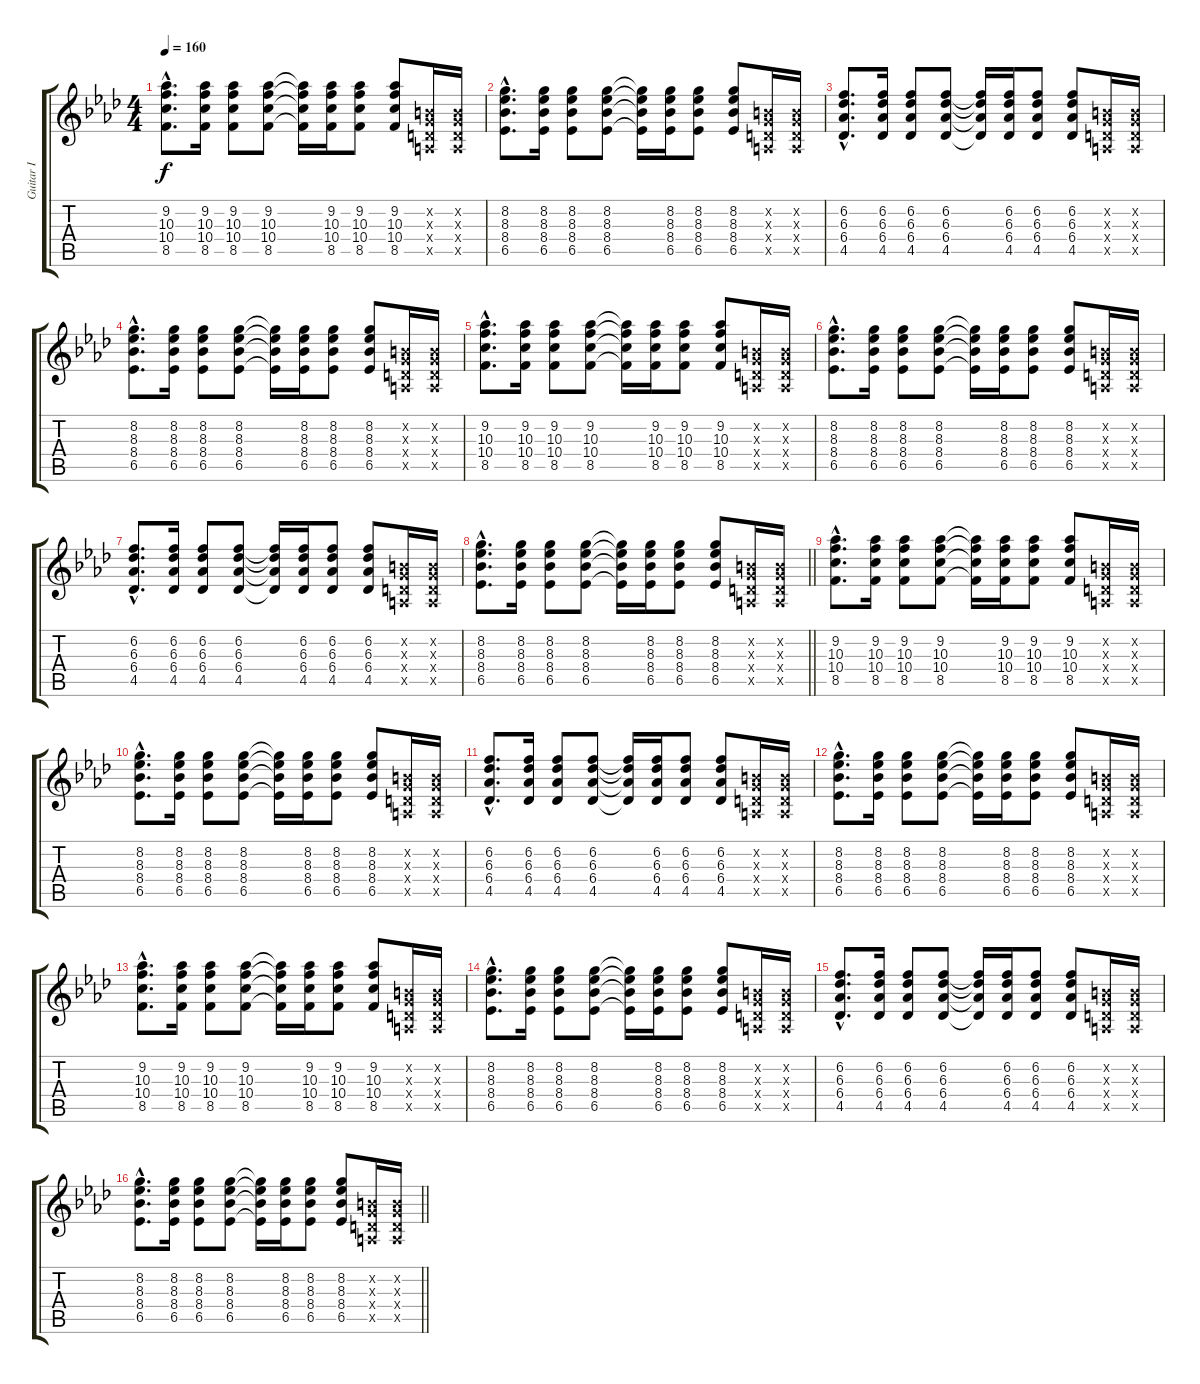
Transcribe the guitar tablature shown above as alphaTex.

\track ("Guitar I" "Guitar I") {instrument overdrivenguitar}
\staff {score tabs}
\tuning (E4 B3 G3 D3 A2 E2) {hide}
\ts (4 4)
\tempo 160
\clef g2
\ks ab
(9.2{hac} 10.3{hac} 10.4{hac} 8.5{hac}).8{d dy f} (9.2 10.3 10.4 8.5).16 (9.2 10.3 10.4 8.5).8 (9.2 10.3 10.4 8.5).8 (9.2{t} 10.3{t} 10.4{t} 8.5{t}).16 (9.2 10.3 10.4 8.5).16 (9.2 10.3 10.4 8.5).8 (9.2 10.3 10.4 8.5).8 (0.2{x} 0.3{x} 0.4{x} 0.5{x}).16 (0.2{x} 0.3{x} 0.4{x} 0.5{x}).16 |
(8.2{hac} 8.3{hac} 8.4{hac} 6.5{hac}).8{d} (8.2 8.3 8.4 6.5).16 (8.2 8.3 8.4 6.5).8 (8.2 8.3 8.4 6.5).8 (8.2{t} 8.3{t} 8.4{t} 6.5{t}).16 (8.2 8.3 8.4 6.5).16 (8.2 8.3 8.4 6.5).8 (8.2 8.3 8.4 6.5).8 (0.2{x} 0.3{x} 0.4{x} 0.5{x}).16 (0.2{x} 0.3{x} 0.4{x} 0.5{x}).16 |
(6.2{hac} 6.3{hac} 6.4{hac} 4.5{hac}).8{d} (6.2 6.3 6.4 4.5).16 (6.2 6.3 6.4 4.5).8 (6.2 6.3 6.4 4.5).8 (6.2{t} 6.3{t} 6.4{t} 4.5{t}).16 (6.2 6.3 6.4 4.5).16 (6.2 6.3 6.4 4.5).8 (6.2 6.3 6.4 4.5).8 (0.2{x} 0.3{x} 0.4{x} 0.5{x}).16 (0.2{x} 0.3{x} 0.4{x} 0.5{x}).16 |
(8.2{hac} 8.3{hac} 8.4{hac} 6.5{hac}).8{d} (8.2 8.3 8.4 6.5).16 (8.2 8.3 8.4 6.5).8 (8.2 8.3 8.4 6.5).8 (8.2{t} 8.3{t} 8.4{t} 6.5{t}).16 (8.2 8.3 8.4 6.5).16 (8.2 8.3 8.4 6.5).8 (8.2 8.3 8.4 6.5).8 (0.2{x} 0.3{x} 0.4{x} 0.5{x}).16 (0.2{x} 0.3{x} 0.4{x} 0.5{x}).16 |
(9.2{hac} 10.3{hac} 10.4{hac} 8.5{hac}).8{d} (9.2 10.3 10.4 8.5).16 (9.2 10.3 10.4 8.5).8 (9.2 10.3 10.4 8.5).8 (9.2{t} 10.3{t} 10.4{t} 8.5{t}).16 (9.2 10.3 10.4 8.5).16 (9.2 10.3 10.4 8.5).8 (9.2 10.3 10.4 8.5).8 (0.2{x} 0.3{x} 0.4{x} 0.5{x}).16 (0.2{x} 0.3{x} 0.4{x} 0.5{x}).16 |
(8.2{hac} 8.3{hac} 8.4{hac} 6.5{hac}).8{d} (8.2 8.3 8.4 6.5).16 (8.2 8.3 8.4 6.5).8 (8.2 8.3 8.4 6.5).8 (8.2{t} 8.3{t} 8.4{t} 6.5{t}).16 (8.2 8.3 8.4 6.5).16 (8.2 8.3 8.4 6.5).8 (8.2 8.3 8.4 6.5).8 (0.2{x} 0.3{x} 0.4{x} 0.5{x}).16 (0.2{x} 0.3{x} 0.4{x} 0.5{x}).16 |
(6.2{hac} 6.3{hac} 6.4{hac} 4.5{hac}).8{d} (6.2 6.3 6.4 4.5).16 (6.2 6.3 6.4 4.5).8 (6.2 6.3 6.4 4.5).8 (6.2{t} 6.3{t} 6.4{t} 4.5{t}).16 (6.2 6.3 6.4 4.5).16 (6.2 6.3 6.4 4.5).8 (6.2 6.3 6.4 4.5).8 (0.2{x} 0.3{x} 0.4{x} 0.5{x}).16 (0.2{x} 0.3{x} 0.4{x} 0.5{x}).16 |
\barLineRight lightlight
(8.2{hac} 8.3{hac} 8.4{hac} 6.5{hac}).8{d} (8.2 8.3 8.4 6.5).16 (8.2 8.3 8.4 6.5).8 (8.2 8.3 8.4 6.5).8 (8.2{t} 8.3{t} 8.4{t} 6.5{t}).16 (8.2 8.3 8.4 6.5).16 (8.2 8.3 8.4 6.5).8 (8.2 8.3 8.4 6.5).8 (0.2{x} 0.3{x} 0.4{x} 0.5{x}).16 (0.2{x} 0.3{x} 0.4{x} 0.5{x}).16 |
(9.2{hac} 10.3{hac} 10.4{hac} 8.5{hac}).8{d} (9.2 10.3 10.4 8.5).16 (9.2 10.3 10.4 8.5).8 (9.2 10.3 10.4 8.5).8 (9.2{t} 10.3{t} 10.4{t} 8.5{t}).16 (9.2 10.3 10.4 8.5).16 (9.2 10.3 10.4 8.5).8 (9.2 10.3 10.4 8.5).8 (0.2{x} 0.3{x} 0.4{x} 0.5{x}).16 (0.2{x} 0.3{x} 0.4{x} 0.5{x}).16 |
(8.2{hac} 8.3{hac} 8.4{hac} 6.5{hac}).8{d} (8.2 8.3 8.4 6.5).16 (8.2 8.3 8.4 6.5).8 (8.2 8.3 8.4 6.5).8 (8.2{t} 8.3{t} 8.4{t} 6.5{t}).16 (8.2 8.3 8.4 6.5).16 (8.2 8.3 8.4 6.5).8 (8.2 8.3 8.4 6.5).8 (0.2{x} 0.3{x} 0.4{x} 0.5{x}).16 (0.2{x} 0.3{x} 0.4{x} 0.5{x}).16 |
(6.2{hac} 6.3{hac} 6.4{hac} 4.5{hac}).8{d} (6.2 6.3 6.4 4.5).16 (6.2 6.3 6.4 4.5).8 (6.2 6.3 6.4 4.5).8 (6.2{t} 6.3{t} 6.4{t} 4.5{t}).16 (6.2 6.3 6.4 4.5).16 (6.2 6.3 6.4 4.5).8 (6.2 6.3 6.4 4.5).8 (0.2{x} 0.3{x} 0.4{x} 0.5{x}).16 (0.2{x} 0.3{x} 0.4{x} 0.5{x}).16 |
(8.2{hac} 8.3{hac} 8.4{hac} 6.5{hac}).8{d} (8.2 8.3 8.4 6.5).16 (8.2 8.3 8.4 6.5).8 (8.2 8.3 8.4 6.5).8 (8.2{t} 8.3{t} 8.4{t} 6.5{t}).16 (8.2 8.3 8.4 6.5).16 (8.2 8.3 8.4 6.5).8 (8.2 8.3 8.4 6.5).8 (0.2{x} 0.3{x} 0.4{x} 0.5{x}).16 (0.2{x} 0.3{x} 0.4{x} 0.5{x}).16 |
(9.2{hac} 10.3{hac} 10.4{hac} 8.5{hac}).8{d} (9.2 10.3 10.4 8.5).16 (9.2 10.3 10.4 8.5).8 (9.2 10.3 10.4 8.5).8 (9.2{t} 10.3{t} 10.4{t} 8.5{t}).16 (9.2 10.3 10.4 8.5).16 (9.2 10.3 10.4 8.5).8 (9.2 10.3 10.4 8.5).8 (0.2{x} 0.3{x} 0.4{x} 0.5{x}).16 (0.2{x} 0.3{x} 0.4{x} 0.5{x}).16 |
(8.2{hac} 8.3{hac} 8.4{hac} 6.5{hac}).8{d} (8.2 8.3 8.4 6.5).16 (8.2 8.3 8.4 6.5).8 (8.2 8.3 8.4 6.5).8 (8.2{t} 8.3{t} 8.4{t} 6.5{t}).16 (8.2 8.3 8.4 6.5).16 (8.2 8.3 8.4 6.5).8 (8.2 8.3 8.4 6.5).8 (0.2{x} 0.3{x} 0.4{x} 0.5{x}).16 (0.2{x} 0.3{x} 0.4{x} 0.5{x}).16 |
(6.2{hac} 6.3{hac} 6.4{hac} 4.5{hac}).8{d} (6.2 6.3 6.4 4.5).16 (6.2 6.3 6.4 4.5).8 (6.2 6.3 6.4 4.5).8 (6.2{t} 6.3{t} 6.4{t} 4.5{t}).16 (6.2 6.3 6.4 4.5).16 (6.2 6.3 6.4 4.5).8 (6.2 6.3 6.4 4.5).8 (0.2{x} 0.3{x} 0.4{x} 0.5{x}).16 (0.2{x} 0.3{x} 0.4{x} 0.5{x}).16 |
\barLineRight lightlight
(8.2{hac} 8.3{hac} 8.4{hac} 6.5{hac}).8{d} (8.2 8.3 8.4 6.5).16 (8.2 8.3 8.4 6.5).8 (8.2 8.3 8.4 6.5).8 (8.2{t} 8.3{t} 8.4{t} 6.5{t}).16 (8.2 8.3 8.4 6.5).16 (8.2 8.3 8.4 6.5).8 (8.2 8.3 8.4 6.5).8 (0.2{x} 0.3{x} 0.4{x} 0.5{x}).16 (0.2{x} 0.3{x} 0.4{x} 0.5{x}).16
